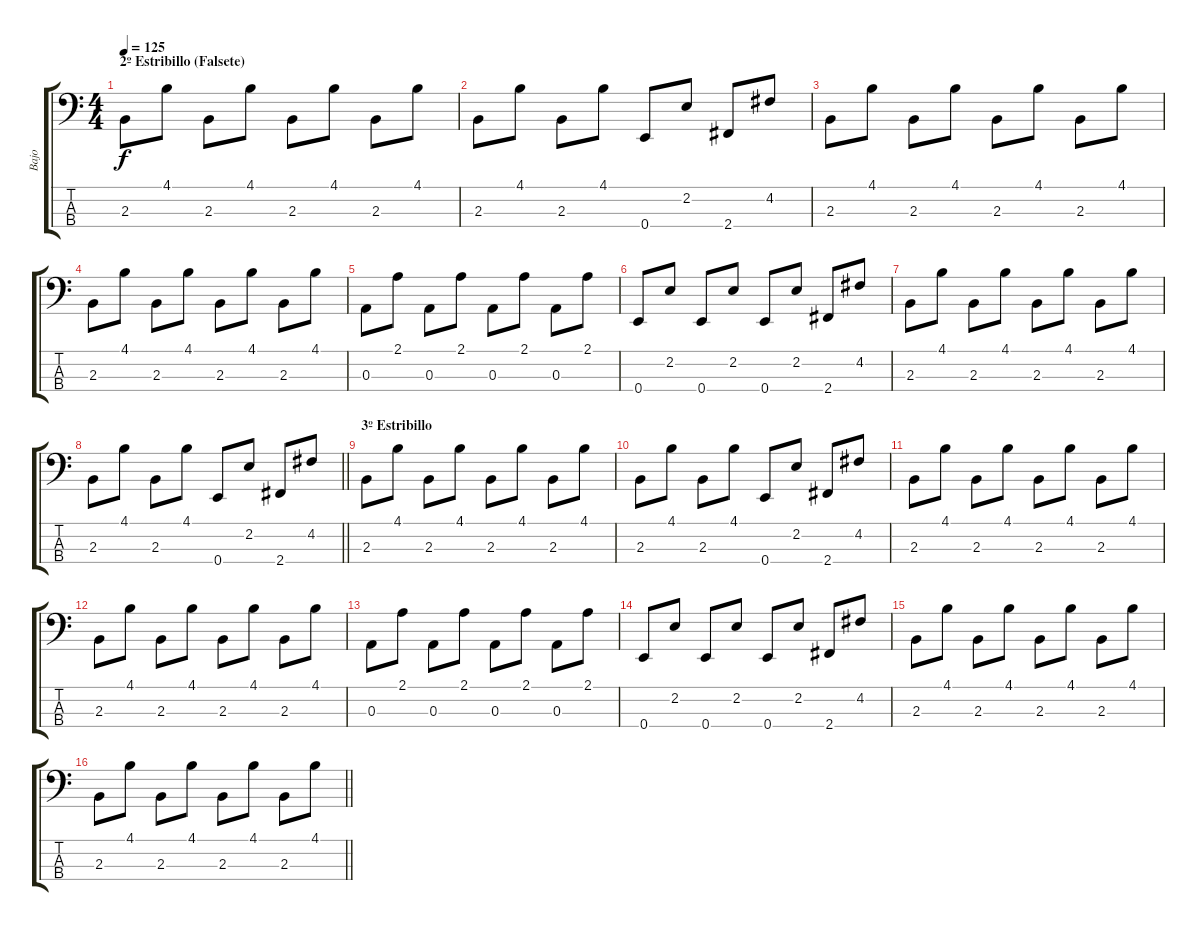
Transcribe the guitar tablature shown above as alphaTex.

\track ("Bajo" "Bajo") {instrument electricbassfinger}
\staff {score tabs}
\tuning (G2 D2 A1 E1) {hide}
\ts (4 4)
\section ("" "2º Estribillo (Falsete)")
\tempo 125
\clef f4
\ks c
2.3.8{dy f} 4.1.8 2.3.8 4.1.8 2.3.8 4.1.8 2.3.8 4.1.8 |
2.3.8 4.1.8 2.3.8 4.1.8 0.4.8 2.2.8 2.4.8 4.2.8 |
2.3.8 4.1.8 2.3.8 4.1.8 2.3.8 4.1.8 2.3.8 4.1.8 |
2.3.8 4.1.8 2.3.8 4.1.8 2.3.8 4.1.8 2.3.8 4.1.8 |
0.3.8 2.1.8 0.3.8 2.1.8 0.3.8 2.1.8 0.3.8 2.1.8 |
0.4.8 2.2.8 0.4.8 2.2.8 0.4.8 2.2.8 2.4.8 4.2.8 |
2.3.8 4.1.8 2.3.8 4.1.8 2.3.8 4.1.8 2.3.8 4.1.8 |
\barLineRight lightlight
2.3.8 4.1.8 2.3.8 4.1.8 0.4.8 2.2.8 2.4.8 4.2.8 |
\section ("" "3º Estribillo")
2.3.8 4.1.8 2.3.8 4.1.8 2.3.8 4.1.8 2.3.8 4.1.8 |
2.3.8 4.1.8 2.3.8 4.1.8 0.4.8 2.2.8 2.4.8 4.2.8 |
2.3.8 4.1.8 2.3.8 4.1.8 2.3.8 4.1.8 2.3.8 4.1.8 |
2.3.8 4.1.8 2.3.8 4.1.8 2.3.8 4.1.8 2.3.8 4.1.8 |
0.3.8 2.1.8 0.3.8 2.1.8 0.3.8 2.1.8 0.3.8 2.1.8 |
0.4.8 2.2.8 0.4.8 2.2.8 0.4.8 2.2.8 2.4.8 4.2.8 |
2.3.8 4.1.8 2.3.8 4.1.8 2.3.8 4.1.8 2.3.8 4.1.8 |
\barLineRight lightlight
2.3.8 4.1.8 2.3.8 4.1.8 2.3.8 4.1.8 2.3.8 4.1.8
